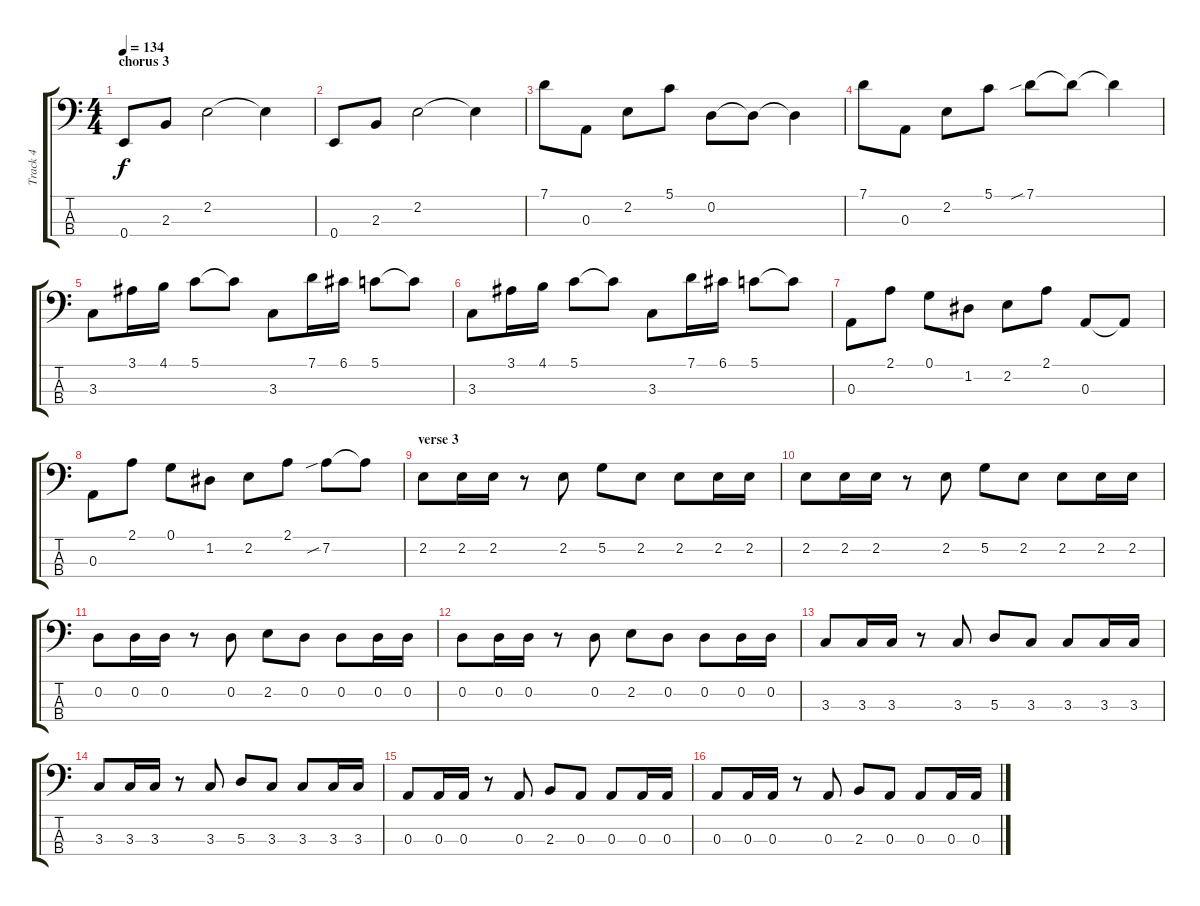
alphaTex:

\track ("Track 4" "Track 4") {instrument acousticbass}
\staff {score tabs}
\tuning (G2 D2 A1 E1) {hide}
\ts (4 4)
\section ("" "chorus 3")
\tempo 134
\clef f4
\ks c
0.4.8{dy f} 2.3.8 2.2.2 2.2{t}.4 |
0.4.8 2.3.8 2.2.2 2.2{t}.4 |
7.1.8 0.3.8 2.2.8 5.1.8 0.2.8 0.2{t}.8 0.2{t}.4 |
7.1.8 0.3.8 2.2.8 5.1.8 7.1{sib}.8 7.1{t}.8 7.1{t}.4 |
3.3.8 3.1.16 4.1.16 5.1.8 5.1{t}.8 3.3.8 7.1.16 6.1.16 5.1.8 5.1{t}.8 |
3.3.8 3.1.16 4.1.16 5.1.8 5.1{t}.8 3.3.8 7.1.16 6.1.16 5.1.8 5.1{t}.8 |
0.3.8 2.1.8 0.1.8 1.2.8 2.2.8 2.1.8 0.3.8 0.3{t}.8 |
0.3.8 2.1.8 0.1.8 1.2.8 2.2.8 2.1.8 7.2{sib}.8 7.2{t}.8 |
\section ("" "verse 3")
2.2.8 2.2.16 2.2.16 r.8 2.2.8 5.2.8 2.2.8 2.2.8 2.2.16 2.2.16 |
2.2.8 2.2.16 2.2.16 r.8 2.2.8 5.2.8 2.2.8 2.2.8 2.2.16 2.2.16 |
0.2.8 0.2.16 0.2.16 r.8 0.2.8 2.2.8 0.2.8 0.2.8 0.2.16 0.2.16 |
0.2.8 0.2.16 0.2.16 r.8 0.2.8 2.2.8 0.2.8 0.2.8 0.2.16 0.2.16 |
3.3.8 3.3.16 3.3.16 r.8 3.3.8 5.3.8 3.3.8 3.3.8 3.3.16 3.3.16 |
3.3.8 3.3.16 3.3.16 r.8 3.3.8 5.3.8 3.3.8 3.3.8 3.3.16 3.3.16 |
0.3.8 0.3.16 0.3.16 r.8 0.3.8 2.3.8 0.3.8 0.3.8 0.3.16 0.3.16 |
0.3.8 0.3.16 0.3.16 r.8 0.3.8 2.3.8 0.3.8 0.3.8 0.3.16 0.3.16
